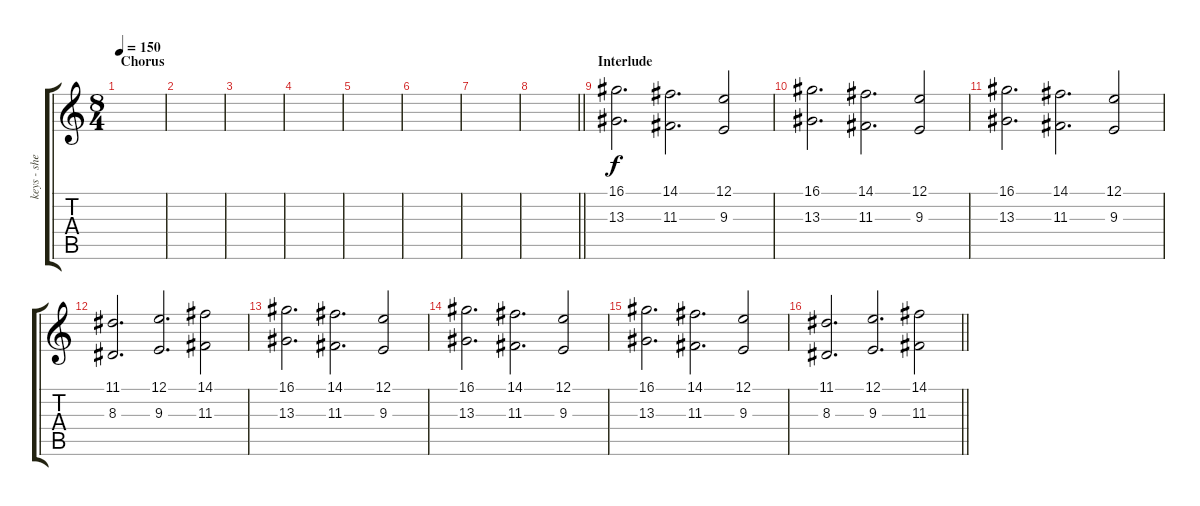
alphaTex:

\track ("keys - sherinian" "keys - she") {instrument stringensemble1}
\staff {score tabs}
\tuning (E4 B3 G3 D3 A2 E2) {hide}
\ts (8 4)
\section ("" "Chorus")
\tempo 150
\clef g2
\ks c
|
|
|
|
|
|
|
\barLineRight lightlight
|
\section ("" "Interlude")
(16.1 13.3).2{d instrument acousticgrandpiano} (14.1 11.3).2{d} (12.1 9.3).2 |
(16.1 13.3).2{d} (14.1 11.3).2{d} (12.1 9.3).2 |
(16.1 13.3).2{d} (14.1 11.3).2{d} (12.1 9.3).2 |
(11.1 8.3).2{d} (12.1 9.3).2{d} (14.1 11.3).2 |
(16.1 13.3).2{d instrument acousticgrandpiano} (14.1 11.3).2{d} (12.1 9.3).2 |
(16.1 13.3).2{d} (14.1 11.3).2{d} (12.1 9.3).2 |
(16.1 13.3).2{d} (14.1 11.3).2{d} (12.1 9.3).2 |
\barLineRight lightlight
(11.1 8.3).2{d} (12.1 9.3).2{d} (14.1 11.3).2
